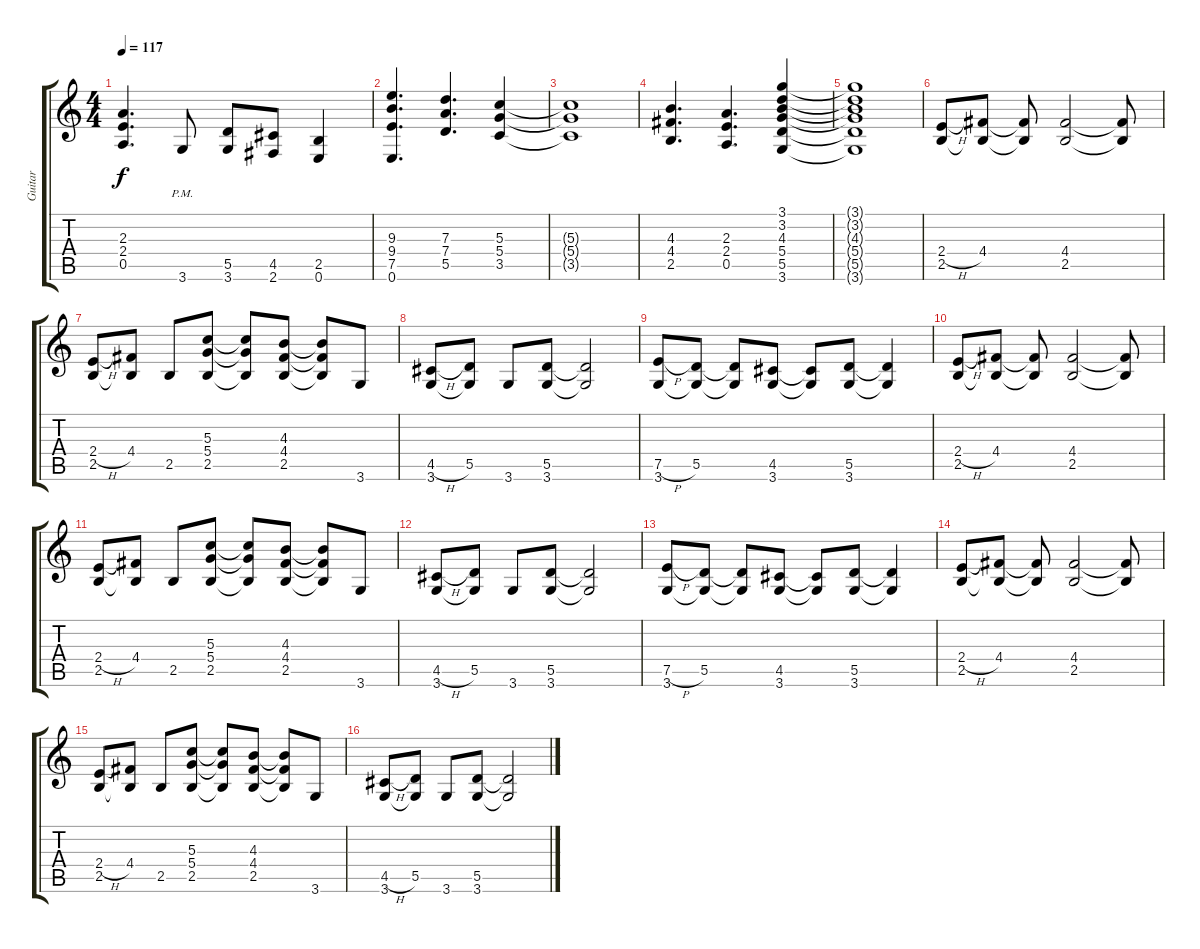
\track ("Guitar" "Guitar") {instrument distortionguitar}
\staff {score tabs}
\tuning (E4 B3 G3 D3 A2 E2) {hide}
\ts (4 4)
\tempo 117
\clef g2
\ks c
(2.3{t} 2.4{t} 0.5{t}).4{d dy f} 3.6{pm}.8 (5.5 3.6).8 (4.5 2.6).8 (2.5 0.6).4 |
(9.3 9.4 7.5 0.6).4{d} (7.3 7.4 5.5).4{d} (5.3 5.4 3.5).4 |
(5.3{t} 5.4{t} 3.5{t}).1 |
(4.3 4.4 2.5).4{d} (2.3 2.4 0.5).4{d} (3.1 3.2 4.3 5.4 5.5 3.6).4 |
(3.1{t} 3.2{t} 4.3{t} 5.4{t} 5.5{t} 3.6{t}).1 |
(2.4{h} 2.5).8 (4.4 2.5{t}).8 (4.4{t} 2.5{t}).8 (4.4 2.5).2 (4.4{t} 2.5{t}).8 |
(2.4{h} 2.5).8 (4.4 2.5{t}).8 2.5.8 (5.3 5.4 2.5).8 (5.3{t} 5.4{t} 2.5{t}).8 (4.3 4.4 2.5).8 (4.3{t} 4.4{t} 2.5{t}).8 3.6.8 |
(4.5{h} 3.6).8 (5.5 3.6{t}).8 3.6.8 (5.5 3.6).8 (5.5{t} 3.6{t}).2 |
(7.5{h} 3.6).8 (5.5 3.6{t}).8 (5.5{t} 3.6{t}).8 (4.5 3.6).8 (4.5{t} 3.6{t}).8 (5.5 3.6).8 (5.5{t} 3.6{t}).4 |
(2.4{h} 2.5).8 (4.4 2.5{t}).8 (4.4{t} 2.5{t}).8 (4.4 2.5).2 (4.4{t} 2.5{t}).8 |
(2.4{h} 2.5).8 (4.4 2.5{t}).8 2.5.8 (5.3 5.4 2.5).8 (5.3{t} 5.4{t} 2.5{t}).8 (4.3 4.4 2.5).8 (4.3{t} 4.4{t} 2.5{t}).8 3.6.8 |
(4.5{h} 3.6).8 (5.5 3.6{t}).8 3.6.8 (5.5 3.6).8 (5.5{t} 3.6{t}).2 |
(7.5{h} 3.6).8 (5.5 3.6{t}).8 (5.5{t} 3.6{t}).8 (4.5 3.6).8 (4.5{t} 3.6{t}).8 (5.5 3.6).8 (5.5{t} 3.6{t}).4 |
(2.4{h} 2.5).8 (4.4 2.5{t}).8 (4.4{t} 2.5{t}).8 (4.4 2.5).2 (4.4{t} 2.5{t}).8 |
(2.4{h} 2.5).8 (4.4 2.5{t}).8 2.5.8 (5.3 5.4 2.5).8 (5.3{t} 5.4{t} 2.5{t}).8 (4.3 4.4 2.5).8 (4.3{t} 4.4{t} 2.5{t}).8 3.6.8 |
(4.5{h} 3.6).8 (5.5 3.6{t}).8 3.6.8 (5.5 3.6).8 (5.5{t} 3.6{t}).2
